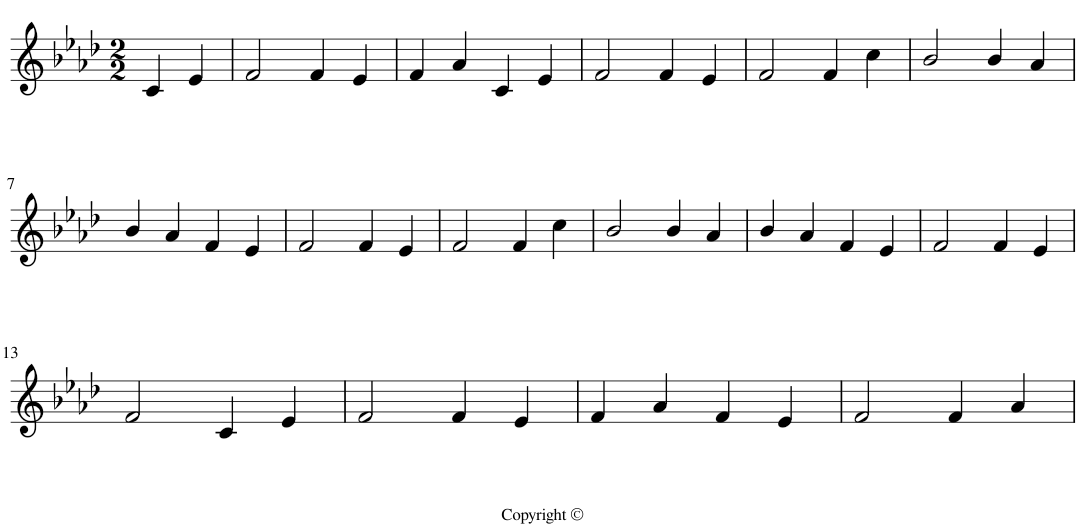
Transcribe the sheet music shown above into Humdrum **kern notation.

**kern
*part1
*staff1
*I"P1
*clefG2
*k[b-e-a-d-]
*f:
*M2/2
=1
4c/
4e-/
=2
2f/
4f/
4e-/
=3
4f/
4a-/
4c/
4e-/
=4
2f/
4f/
4e-/
=5
2f/
4f/
4cc\
=6
2b-/
4b-/
4a-/
!!LO:LB:g=z
=7
4b-/
4a-/
4f/
4e-/
=8
2f/
4f/
4e-/
=9
2f/
4f/
4cc\
=10
2b-/
4b-/
4a-/
=11
4b-/
4a-/
4f/
4e-/
=12
2f/
4f/
4e-/
!!LO:LB:g=z
=13
2f/
4c/
4e-/
=14
2f/
4f/
4e-/
=15
4f/
4a-/
4f/
4e-/
=16
2f/
4f/
4a-/
=
*-
